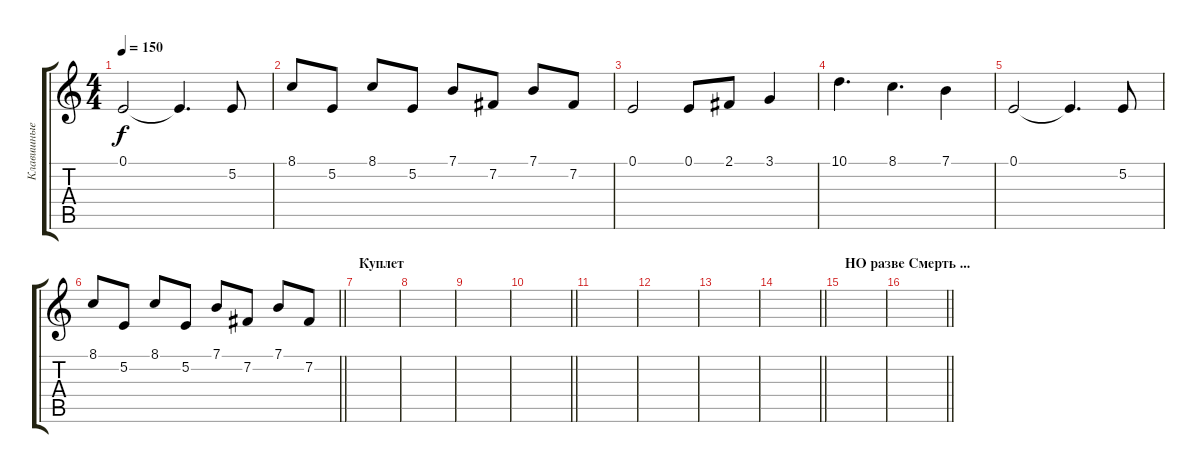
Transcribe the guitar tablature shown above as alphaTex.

\track ("Клавишные (Сажинов)" "Клавишные ") {instrument electricgrandpiano}
\staff {score tabs}
\tuning (E4 B3 G3 D3 A2 E2) {hide}
\ts (4 4)
\tempo 150
\clef g2
\ks c
0.1.2{dy f} 0.1{t}.4{d} 5.2.8 |
8.1.8 5.2.8 8.1.8 5.2.8 7.1.8 7.2.8 7.1.8 7.2.8 |
0.1.2 0.1.8 2.1.8 3.1.4 |
10.1.4{d} 8.1.4{d} 7.1.4 |
0.1.2 0.1{t}.4{d} 5.2.8 |
\barLineRight lightlight
8.1.8 5.2.8 8.1.8 5.2.8 7.1.8 7.2.8 7.1.8 7.2.8 |
\section ("" "Куплет")
|
|
|
\barLineRight lightlight
|
|
|
|
\barLineRight lightlight
|
\section ("" "НО разве Смерть ...")
|
\barLineRight lightlight
